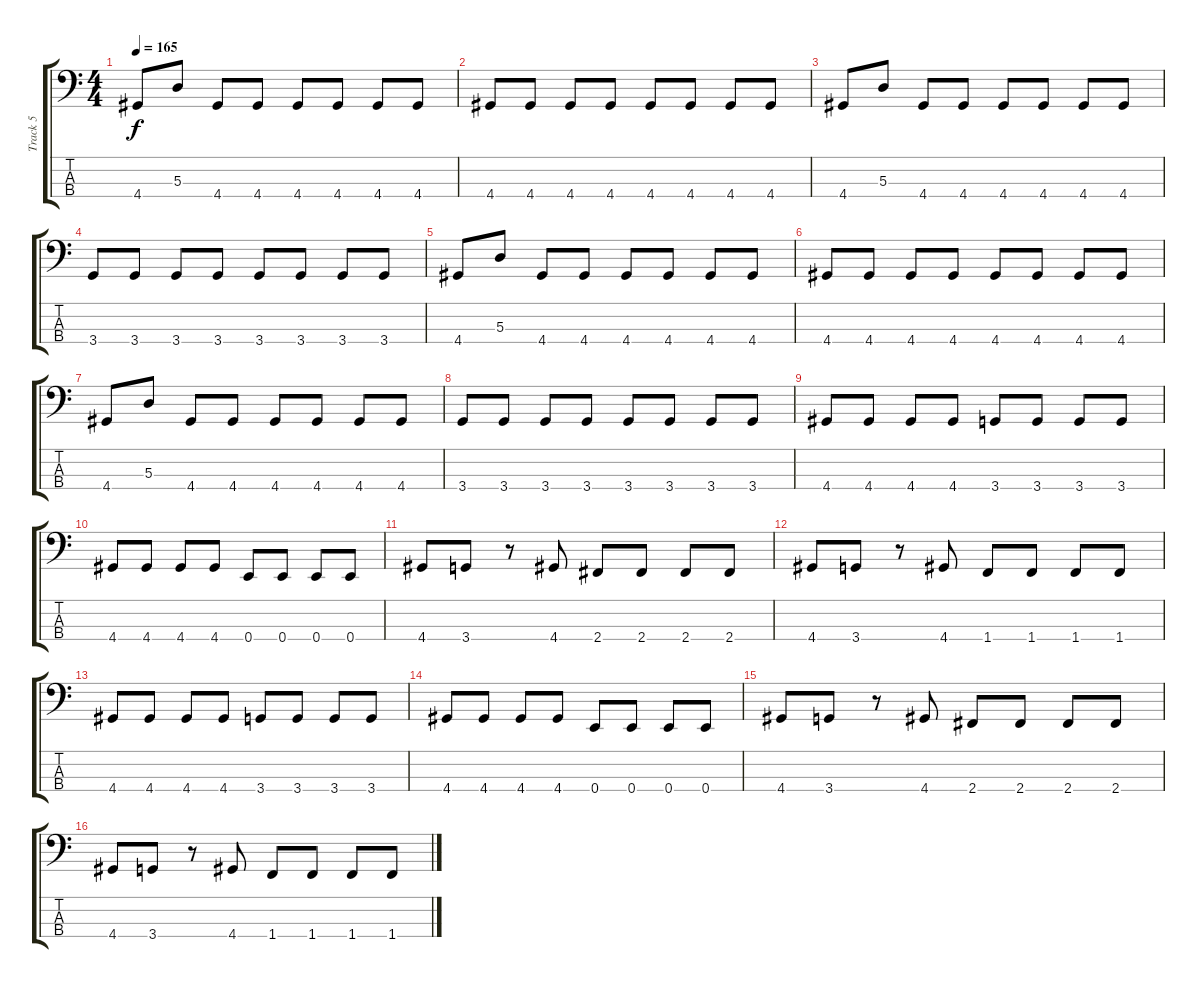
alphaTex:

\track ("Track 5" "Track 5") {instrument electricbasspick}
\staff {score tabs}
\tuning (G2 D2 A1 E1) {hide}
\ts (4 4)
\tempo 165
\clef f4
\ks c
4.4.8{dy f} 5.3.8 4.4.8 4.4.8 4.4.8 4.4.8 4.4.8 4.4.8 |
4.4.8 4.4.8 4.4.8 4.4.8 4.4.8 4.4.8 4.4.8 4.4.8 |
4.4.8 5.3.8 4.4.8 4.4.8 4.4.8 4.4.8 4.4.8 4.4.8 |
3.4.8 3.4.8 3.4.8 3.4.8 3.4.8 3.4.8 3.4.8 3.4.8 |
4.4.8 5.3.8 4.4.8 4.4.8 4.4.8 4.4.8 4.4.8 4.4.8 |
4.4.8 4.4.8 4.4.8 4.4.8 4.4.8 4.4.8 4.4.8 4.4.8 |
4.4.8 5.3.8 4.4.8 4.4.8 4.4.8 4.4.8 4.4.8 4.4.8 |
3.4.8 3.4.8 3.4.8 3.4.8 3.4.8 3.4.8 3.4.8 3.4.8 |
4.4.8 4.4.8 4.4.8 4.4.8 3.4.8 3.4.8 3.4.8 3.4.8 |
4.4.8 4.4.8 4.4.8 4.4.8 0.4.8 0.4.8 0.4.8 0.4.8 |
4.4.8 3.4.8 r.8 4.4.8 2.4.8 2.4.8 2.4.8 2.4.8 |
4.4.8 3.4.8 r.8 4.4.8 1.4.8 1.4.8 1.4.8 1.4.8 |
4.4.8 4.4.8 4.4.8 4.4.8 3.4.8 3.4.8 3.4.8 3.4.8 |
4.4.8 4.4.8 4.4.8 4.4.8 0.4.8 0.4.8 0.4.8 0.4.8 |
4.4.8 3.4.8 r.8 4.4.8 2.4.8 2.4.8 2.4.8 2.4.8 |
4.4.8 3.4.8 r.8 4.4.8 1.4.8 1.4.8 1.4.8 1.4.8
